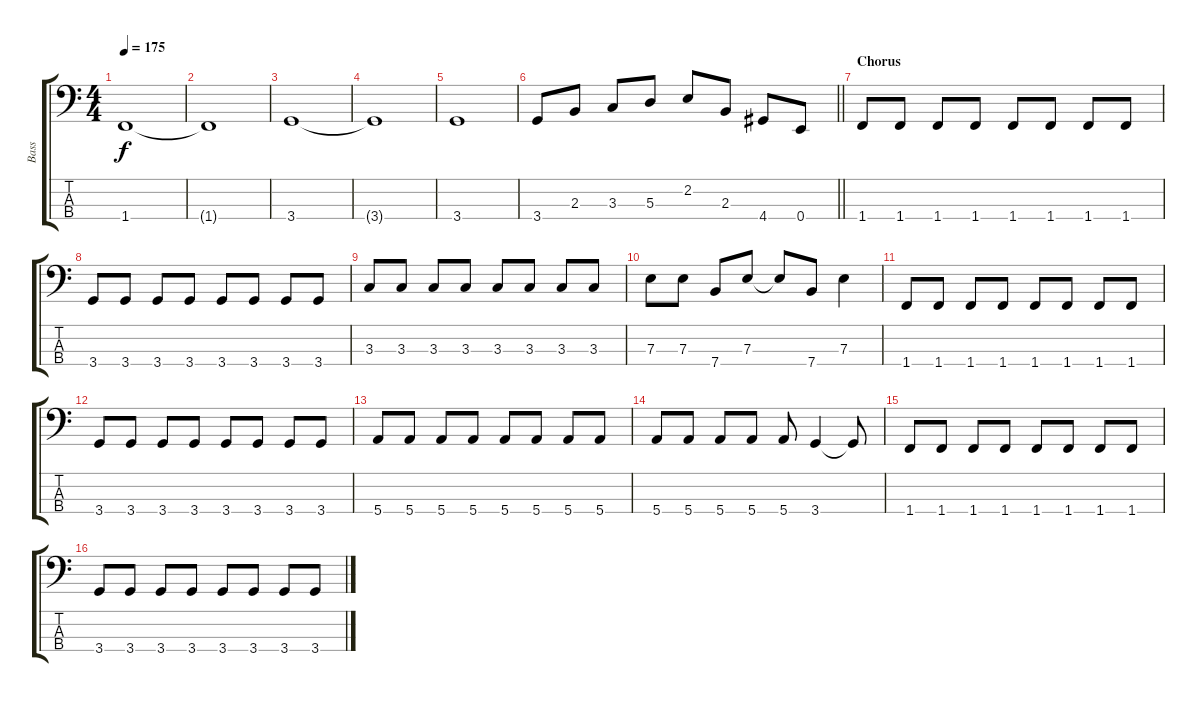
\track ("Bass" "Bass") {instrument electricbasspick}
\staff {score tabs}
\tuning (G2 D2 A1 E1) {hide}
\ts (4 4)
\tempo 175
\clef f4
\ks c
1.4.1{dy f} |
1.4{t}.1 |
3.4.1 |
3.4{t}.1 |
3.4.1 |
\barLineRight lightlight
3.4.8 2.3.8 3.3.8 5.3.8 2.2.8 2.3.8 4.4.8 0.4.8 |
\section ("" "Chorus")
1.4.8 1.4.8 1.4.8 1.4.8 1.4.8 1.4.8 1.4.8 1.4.8 |
3.4.8 3.4.8 3.4.8 3.4.8 3.4.8 3.4.8 3.4.8 3.4.8 |
3.3.8 3.3.8 3.3.8 3.3.8 3.3.8 3.3.8 3.3.8 3.3.8 |
7.3.8 7.3.8 7.4.8 7.3.8 7.3{t}.8 7.4.8 7.3.4 |
1.4.8 1.4.8 1.4.8 1.4.8 1.4.8 1.4.8 1.4.8 1.4.8 |
3.4.8 3.4.8 3.4.8 3.4.8 3.4.8 3.4.8 3.4.8 3.4.8 |
5.4.8 5.4.8 5.4.8 5.4.8 5.4.8 5.4.8 5.4.8 5.4.8 |
5.4.8 5.4.8 5.4.8 5.4.8 5.4.8 3.4.4 3.4{t}.8 |
1.4.8 1.4.8 1.4.8 1.4.8 1.4.8 1.4.8 1.4.8 1.4.8 |
3.4.8 3.4.8 3.4.8 3.4.8 3.4.8 3.4.8 3.4.8 3.4.8
